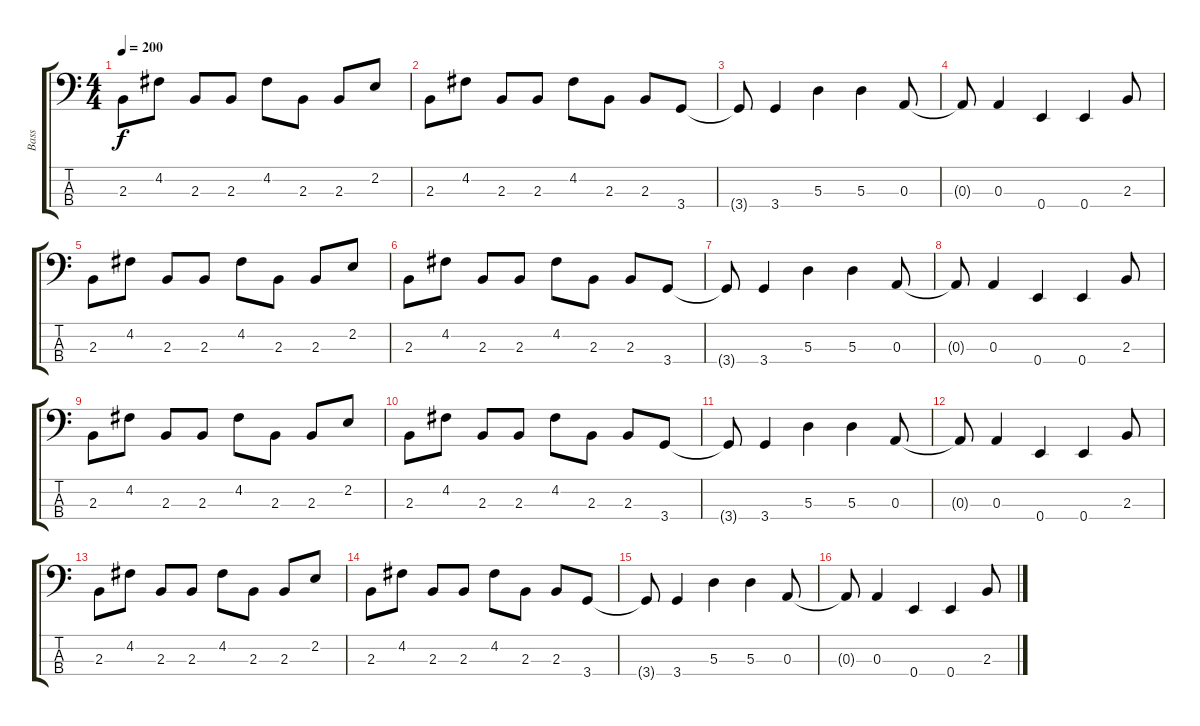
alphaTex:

\track ("Bass" "Bass") {instrument electricbassfinger}
\staff {score tabs}
\tuning (G2 D2 A1 E1) {hide}
\ts (4 4)
\tempo 200
\clef f4
\ks c
2.3.8{dy f} 4.2.8 2.3.8 2.3.8 4.2.8 2.3.8 2.3.8 2.2.8 |
2.3.8 4.2.8 2.3.8 2.3.8 4.2.8 2.3.8 2.3.8 3.4.8 |
3.4{t}.8 3.4.4 5.3.4 5.3.4 0.3.8 |
0.3{t}.8 0.3.4 0.4.4 0.4.4 2.3.8 |
2.3.8 4.2.8 2.3.8 2.3.8 4.2.8 2.3.8 2.3.8 2.2.8 |
2.3.8 4.2.8 2.3.8 2.3.8 4.2.8 2.3.8 2.3.8 3.4.8 |
3.4{t}.8 3.4.4 5.3.4 5.3.4 0.3.8 |
0.3{t}.8 0.3.4 0.4.4 0.4.4 2.3.8 |
2.3.8 4.2.8 2.3.8 2.3.8 4.2.8 2.3.8 2.3.8 2.2.8 |
2.3.8 4.2.8 2.3.8 2.3.8 4.2.8 2.3.8 2.3.8 3.4.8 |
3.4{t}.8 3.4.4 5.3.4 5.3.4 0.3.8 |
0.3{t}.8 0.3.4 0.4.4 0.4.4 2.3.8 |
2.3.8 4.2.8 2.3.8 2.3.8 4.2.8 2.3.8 2.3.8 2.2.8 |
2.3.8 4.2.8 2.3.8 2.3.8 4.2.8 2.3.8 2.3.8 3.4.8 |
3.4{t}.8 3.4.4 5.3.4 5.3.4 0.3.8 |
0.3{t}.8 0.3.4 0.4.4 0.4.4 2.3.8
